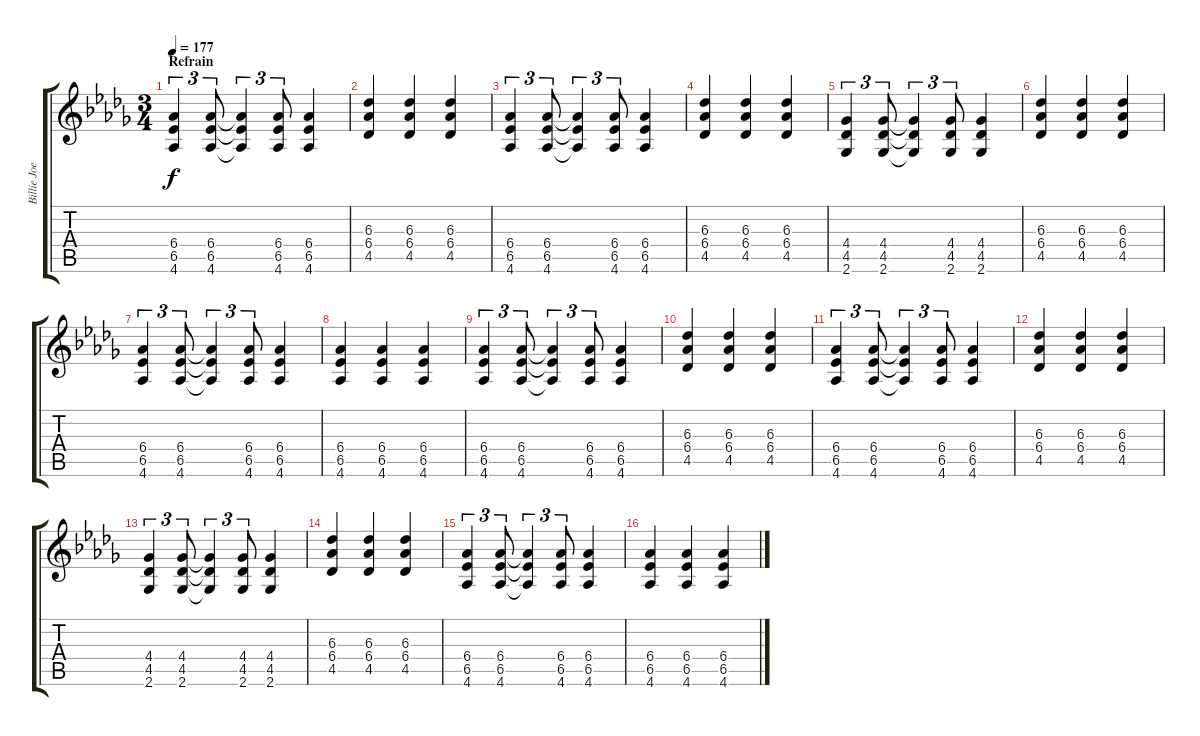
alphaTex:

\track ("Billie Joe Rhythm" "Billie Joe") {instrument overdrivenguitar}
\staff {score tabs}
\tuning (E4 B3 G3 D3 A2 E2) {hide}
\ts (3 4)
\section ("" "Refrain")
\tempo 177
\clef g2
\ks db
(6.4 6.5 4.6).4{tu (3 2) dy f} (6.4 6.5 4.6).8{tu (3 2)} (6.4{t} 6.5{t} 4.6{t}).4{tu (3 2)} (6.4 6.5 4.6).8{tu (3 2)} (6.4 6.5 4.6).4 |
(6.3 6.4 4.5).4 (6.3 6.4 4.5).4 (6.3 6.4 4.5).4 |
(6.4 6.5 4.6).4{tu (3 2)} (6.4 6.5 4.6).8{tu (3 2)} (6.4{t} 6.5{t} 4.6{t}).4{tu (3 2)} (6.4 6.5 4.6).8{tu (3 2)} (6.4 6.5 4.6).4 |
(6.3 6.4 4.5).4 (6.3 6.4 4.5).4 (6.3 6.4 4.5).4 |
(4.4 4.5 2.6).4{tu (3 2)} (4.4 4.5 2.6).8{tu (3 2)} (4.4{t} 4.5{t} 2.6{t}).4{tu (3 2)} (4.4 4.5 2.6).8{tu (3 2)} (4.4 4.5 2.6).4 |
(6.3 6.4 4.5).4 (6.3 6.4 4.5).4 (6.3 6.4 4.5).4 |
(6.4 6.5 4.6).4{tu (3 2)} (6.4 6.5 4.6).8{tu (3 2)} (6.4{t} 6.5{t} 4.6{t}).4{tu (3 2)} (6.4 6.5 4.6).8{tu (3 2)} (6.4 6.5 4.6).4 |
(6.4 6.5 4.6).4 (6.4 6.5 4.6).4 (6.4 6.5 4.6).4 |
(6.4 6.5 4.6).4{tu (3 2)} (6.4 6.5 4.6).8{tu (3 2)} (6.4{t} 6.5{t} 4.6{t}).4{tu (3 2)} (6.4 6.5 4.6).8{tu (3 2)} (6.4 6.5 4.6).4 |
(6.3 6.4 4.5).4 (6.3 6.4 4.5).4 (6.3 6.4 4.5).4 |
(6.4 6.5 4.6).4{tu (3 2)} (6.4 6.5 4.6).8{tu (3 2)} (6.4{t} 6.5{t} 4.6{t}).4{tu (3 2)} (6.4 6.5 4.6).8{tu (3 2)} (6.4 6.5 4.6).4 |
(6.3 6.4 4.5).4 (6.3 6.4 4.5).4 (6.3 6.4 4.5).4 |
(4.4 4.5 2.6).4{tu (3 2)} (4.4 4.5 2.6).8{tu (3 2)} (4.4{t} 4.5{t} 2.6{t}).4{tu (3 2)} (4.4 4.5 2.6).8{tu (3 2)} (4.4 4.5 2.6).4 |
(6.3 6.4 4.5).4 (6.3 6.4 4.5).4 (6.3 6.4 4.5).4 |
(6.4 6.5 4.6).4{tu (3 2)} (6.4 6.5 4.6).8{tu (3 2)} (6.4{t} 6.5{t} 4.6{t}).4{tu (3 2)} (6.4 6.5 4.6).8{tu (3 2)} (6.4 6.5 4.6).4 |
(6.4 6.5 4.6).4 (6.4 6.5 4.6).4 (6.4 6.5 4.6).4
